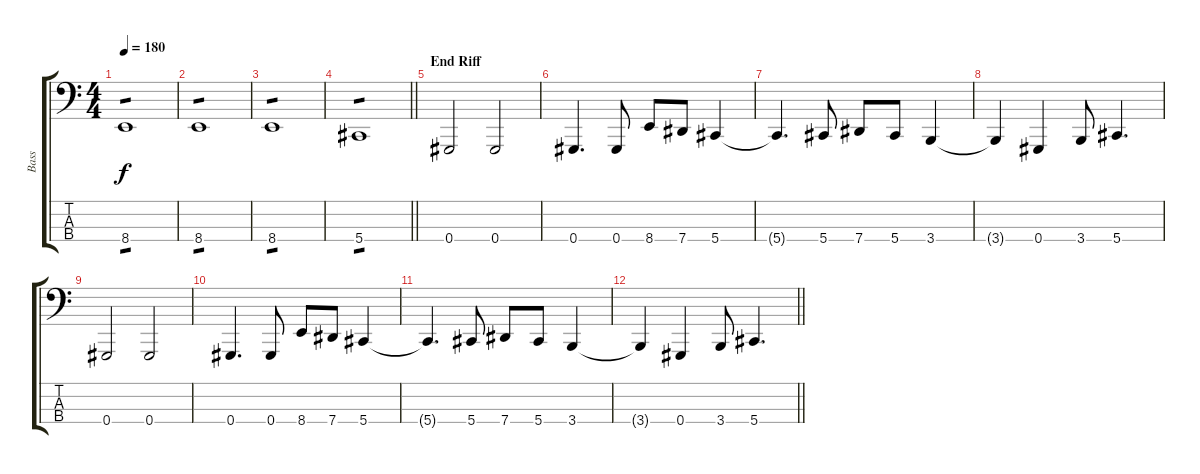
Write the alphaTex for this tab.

\track ("Bass" "Bass") {instrument electricbassfinger}
\staff {score tabs}
\tuning (Db2 Ab1 Eb1 Ab0) {hide}
\ts (4 4)
\tempo 180
\clef f4
\ks c
8.4.1{tp 1 dy f} |
8.4.1{tp 1} |
8.4.1{tp 1} |
\barLineRight lightlight
5.4.1{tp 1} |
\section ("" "End Riff")
0.4.2 0.4.2 |
0.4.4{d} 0.4.8 8.4.8 7.4.8 5.4.4 |
5.4{t}.4{d} 5.4.8 7.4.8 5.4.8 3.4.4 |
3.4{t}.4 0.4.4 3.4.8 5.4.4{d} |
0.4.2 0.4.2 |
0.4.4{d} 0.4.8 8.4.8 7.4.8 5.4.4 |
5.4{t}.4{d} 5.4.8 7.4.8 5.4.8 3.4.4 |
\barLineRight lightlight
3.4{t}.4 0.4.4 3.4.8 5.4.4{d}
